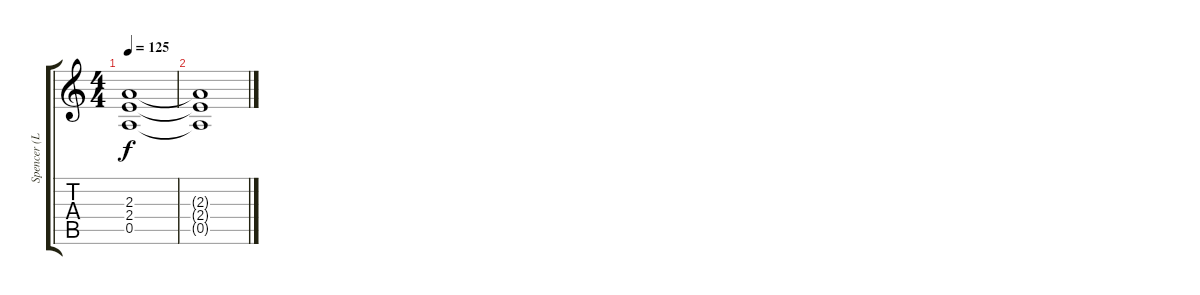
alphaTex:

\track ("Spencer (Lead)" "Spencer (L") {instrument overdrivenguitar}
\staff {score tabs}
\tuning (E4 B3 G3 D3 A2 E2) {hide}
\ts (4 4)
\tempo 125
\clef g2
\ks c
(2.3 2.4 0.5).1{dy f instrument overdrivenguitar} |
(2.3{t} 2.4{t} 0.5{t}).1
